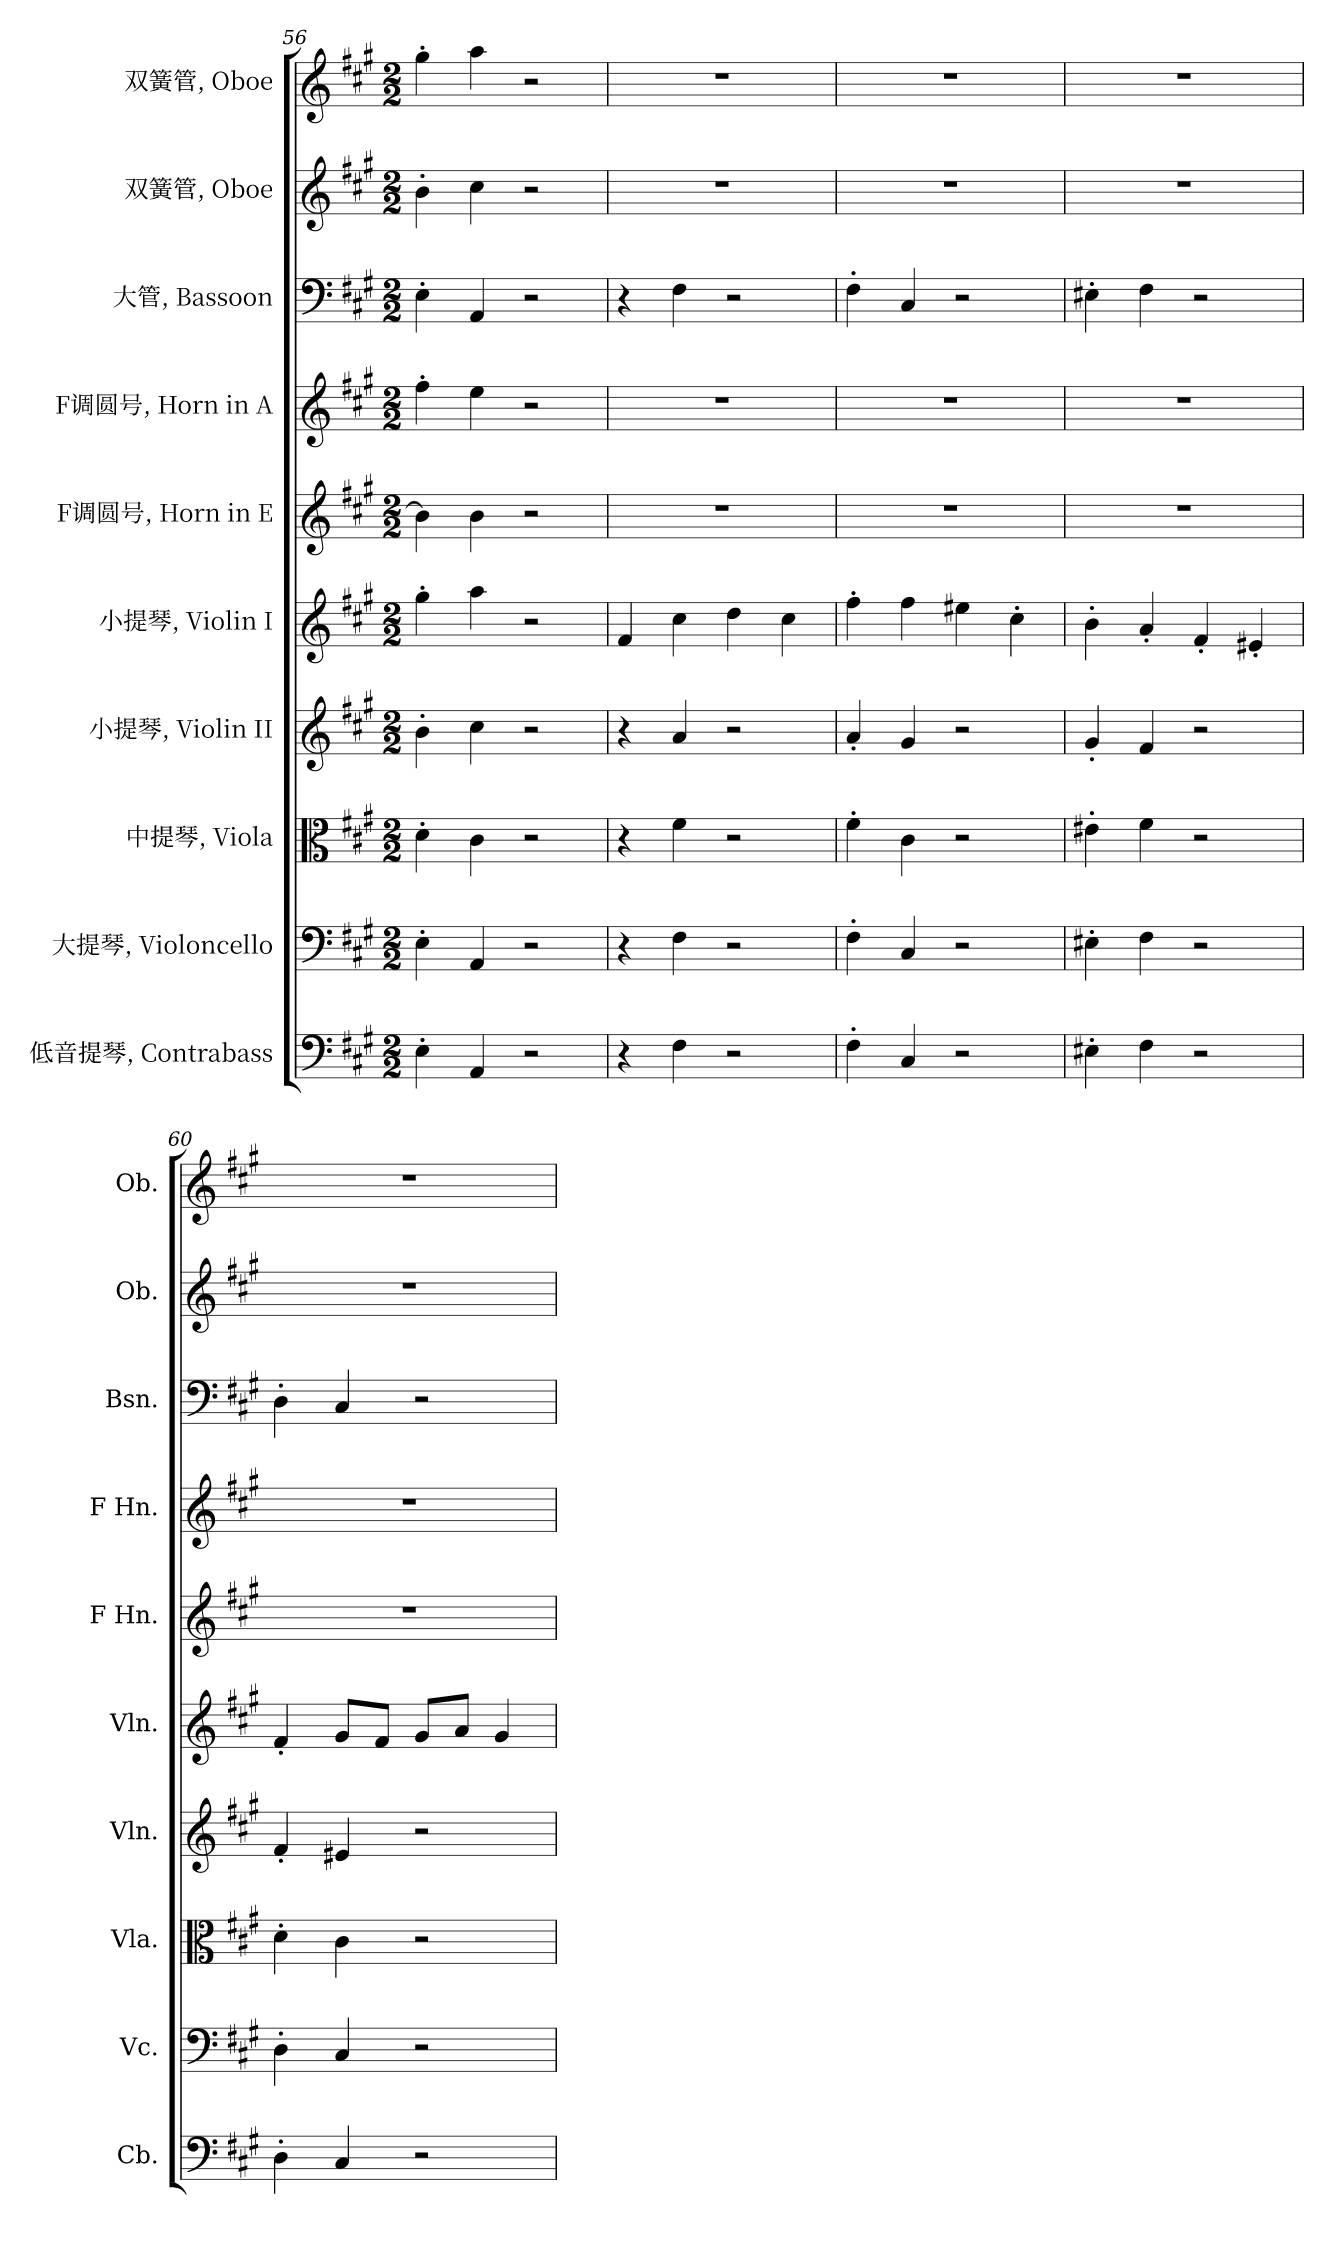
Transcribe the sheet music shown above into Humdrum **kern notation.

**kern	**kern	**kern	**kern	**kern	**kern	**kern	**kern	**kern	**kern
*part10	*part9	*part8	*part7	*part6	*part5	*part4	*part3	*part2	*part1
*staff10	*staff9	*staff8	*staff7	*staff6	*staff5	*staff4	*staff3	*staff2	*staff1
*I"低音提琴, Contrabass	*I"大提琴, Violoncello	*I"中提琴, Viola	*I"小提琴, Violin II	*I"小提琴, Violin I	*I"F调圆号, Horn in E	*I"F调圆号, Horn in A	*I"大管, Bassoon	*I"双簧管, Oboe	*I"双簧管, Oboe
*I'Cb.	*I'Vc.	*I'Vla.	*I'Vln.	*I'Vln.	*I'F Hn.	*I'F Hn.	*I'Bsn.	*I'Ob.	*I'Ob.
!!LO:PB:g=z
*clefF4	*clefF4	*clefC3	*clefG2	*clefG2	*clefG2	*clefG2	*clefF4	*clefG2	*clefG2
*ITrd7c12	*	*	*	*	*ITrd4c7	*ITrd4c7	*	*	*
*k[f#c#g#]	*k[f#c#g#]	*k[f#c#g#]	*k[f#c#g#]	*k[f#c#g#]	*k[f#c#]	*k[f#c#]	*k[f#c#g#]	*k[f#c#g#]	*k[f#c#g#]
*M2/2	*M2/2	*M2/2	*M2/2	*M2/2	*M2/2	*M2/2	*M2/2	*M2/2	*M2/2
=56	=56	=56	=56	=56	=56	=56	=56	=56	=56
4EE'\	4E'\	4d'\	4b'\	4gg#'\	4e\]	4b'\	4E'\	4b'\	4gg#'\
4AAA/	4AA/	4c#\	4cc#\	4aa\	4e\	4a\	4AA/	4cc#\	4aa\
2r	2r	2r	2r	2r	2r	2r	2r	2r	2r
=57	=57	=57	=57	=57	=57	=57	=57	=57	=57
4r	4r	4r	4r	4f#/	1r	1r	4r	1r	1r
4FF#\	4F#\	4f#\	4a/	4cc#\	.	.	4F#\	.	.
2r	2r	2r	2r	4dd\	.	.	2r	.	.
.	.	.	.	4cc#\	.	.	.	.	.
=58	=58	=58	=58	=58	=58	=58	=58	=58	=58
4FF#'\	4F#'\	4f#'\	4a'/	4ff#'\	1r	1r	4F#'\	1r	1r
4CC#/	4C#/	4c#\	4g#/	4ff#\	.	.	4C#/	.	.
2r	2r	2r	2r	4ee#X\	.	.	2r	.	.
.	.	.	.	4cc#'\	.	.	.	.	.
=59	=59	=59	=59	=59	=59	=59	=59	=59	=59
4EE#X'\	4E#X'\	4e#X'\	4g#'/	4b'\	1r	1r	4E#X'\	1r	1r
4FF#\	4F#\	4f#\	4f#/	4a'/	.	.	4F#\	.	.
2r	2r	2r	2r	4f#'/	.	.	2r	.	.
.	.	.	.	4e#X'/	.	.	.	.	.
=60	=60	=60	=60	=60	=60	=60	=60	=60	=60
4DD'\	4D'\	4d'\	4f#'/	4f#'/	1r	1r	4D'\	1r	1r
4CC#/	4C#/	4c#\	4e#X/	8g#/L	.	.	4C#/	.	.
.	.	.	.	8f#/J	.	.	.	.	.
2r	2r	2r	2r	8g#/L	.	.	2r	.	.
.	.	.	.	8a/J	.	.	.	.	.
.	.	.	.	4g#/	.	.	.	.	.
=	=	=	=	=	=	=	=	=	=
*-	*-	*-	*-	*-	*-	*-	*-	*-	*-
